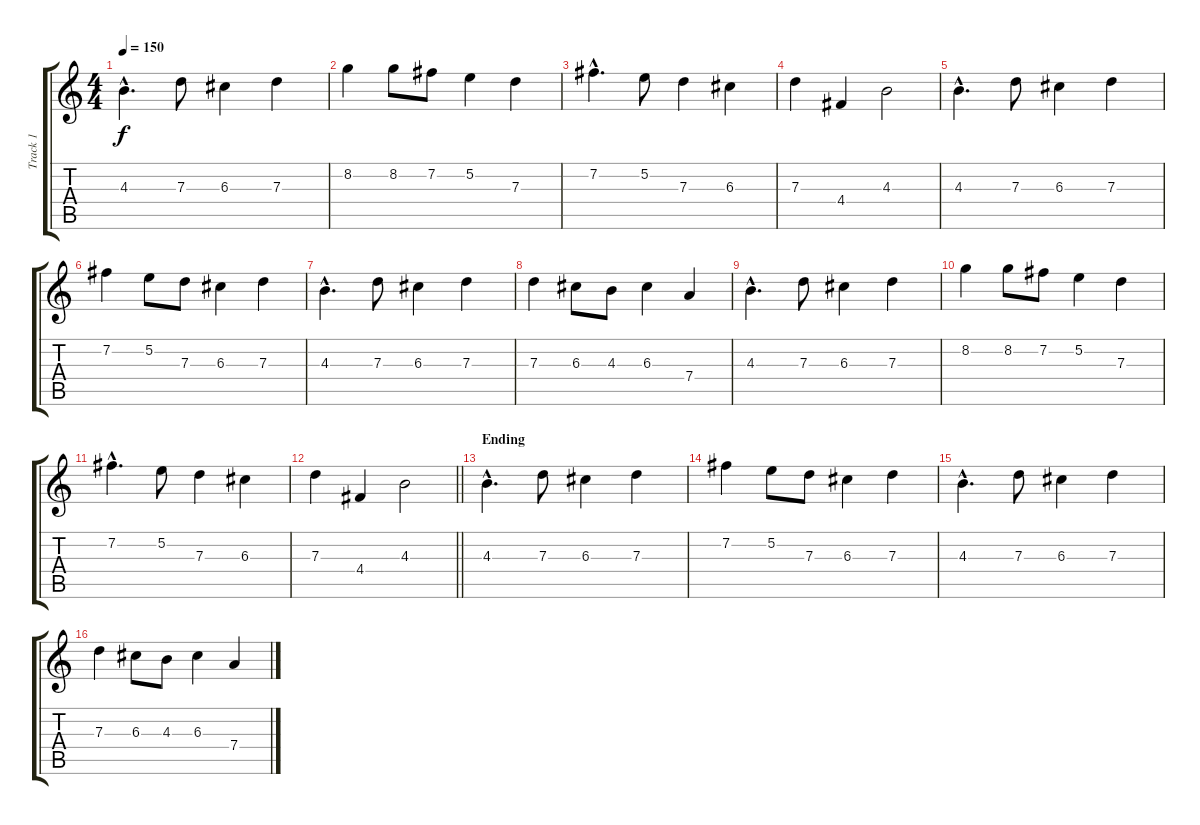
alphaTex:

\track ("Track 1" "Track 1") {instrument distortionguitar}
\staff {score tabs}
\tuning (E4 B3 G3 D3 A2 E2) {hide}
\ts (4 4)
\tempo 150
\clef g2
\ks c
4.3{hac}.4{d dy f} 7.3.8 6.3.4 7.3.4 |
8.2.4 8.2.8 7.2.8 5.2.4 7.3.4 |
7.2{hac}.4{d} 5.2.8 7.3.4 6.3.4 |
7.3.4 4.4.4 4.3.2 |
4.3{hac}.4{d} 7.3.8 6.3.4 7.3.4 |
7.2.4 5.2.8 7.3.8 6.3.4 7.3.4 |
4.3{hac}.4{d} 7.3.8 6.3.4 7.3.4 |
7.3.4 6.3.8 4.3.8 6.3.4 7.4.4 |
4.3{hac}.4{d} 7.3.8 6.3.4 7.3.4 |
8.2.4 8.2.8 7.2.8 5.2.4 7.3.4 |
7.2{hac}.4{d} 5.2.8 7.3.4 6.3.4 |
\barLineRight lightlight
7.3.4 4.4.4 4.3.2 |
\section ("" "Ending")
4.3{hac}.4{d volume 10} 7.3.8 6.3.4 7.3.4 |
7.2.4 5.2.8 7.3.8 6.3.4 7.3.4 |
4.3{hac}.4{d} 7.3.8 6.3.4 7.3.4 |
7.3.4 6.3.8 4.3.8 6.3.4 7.4.4
